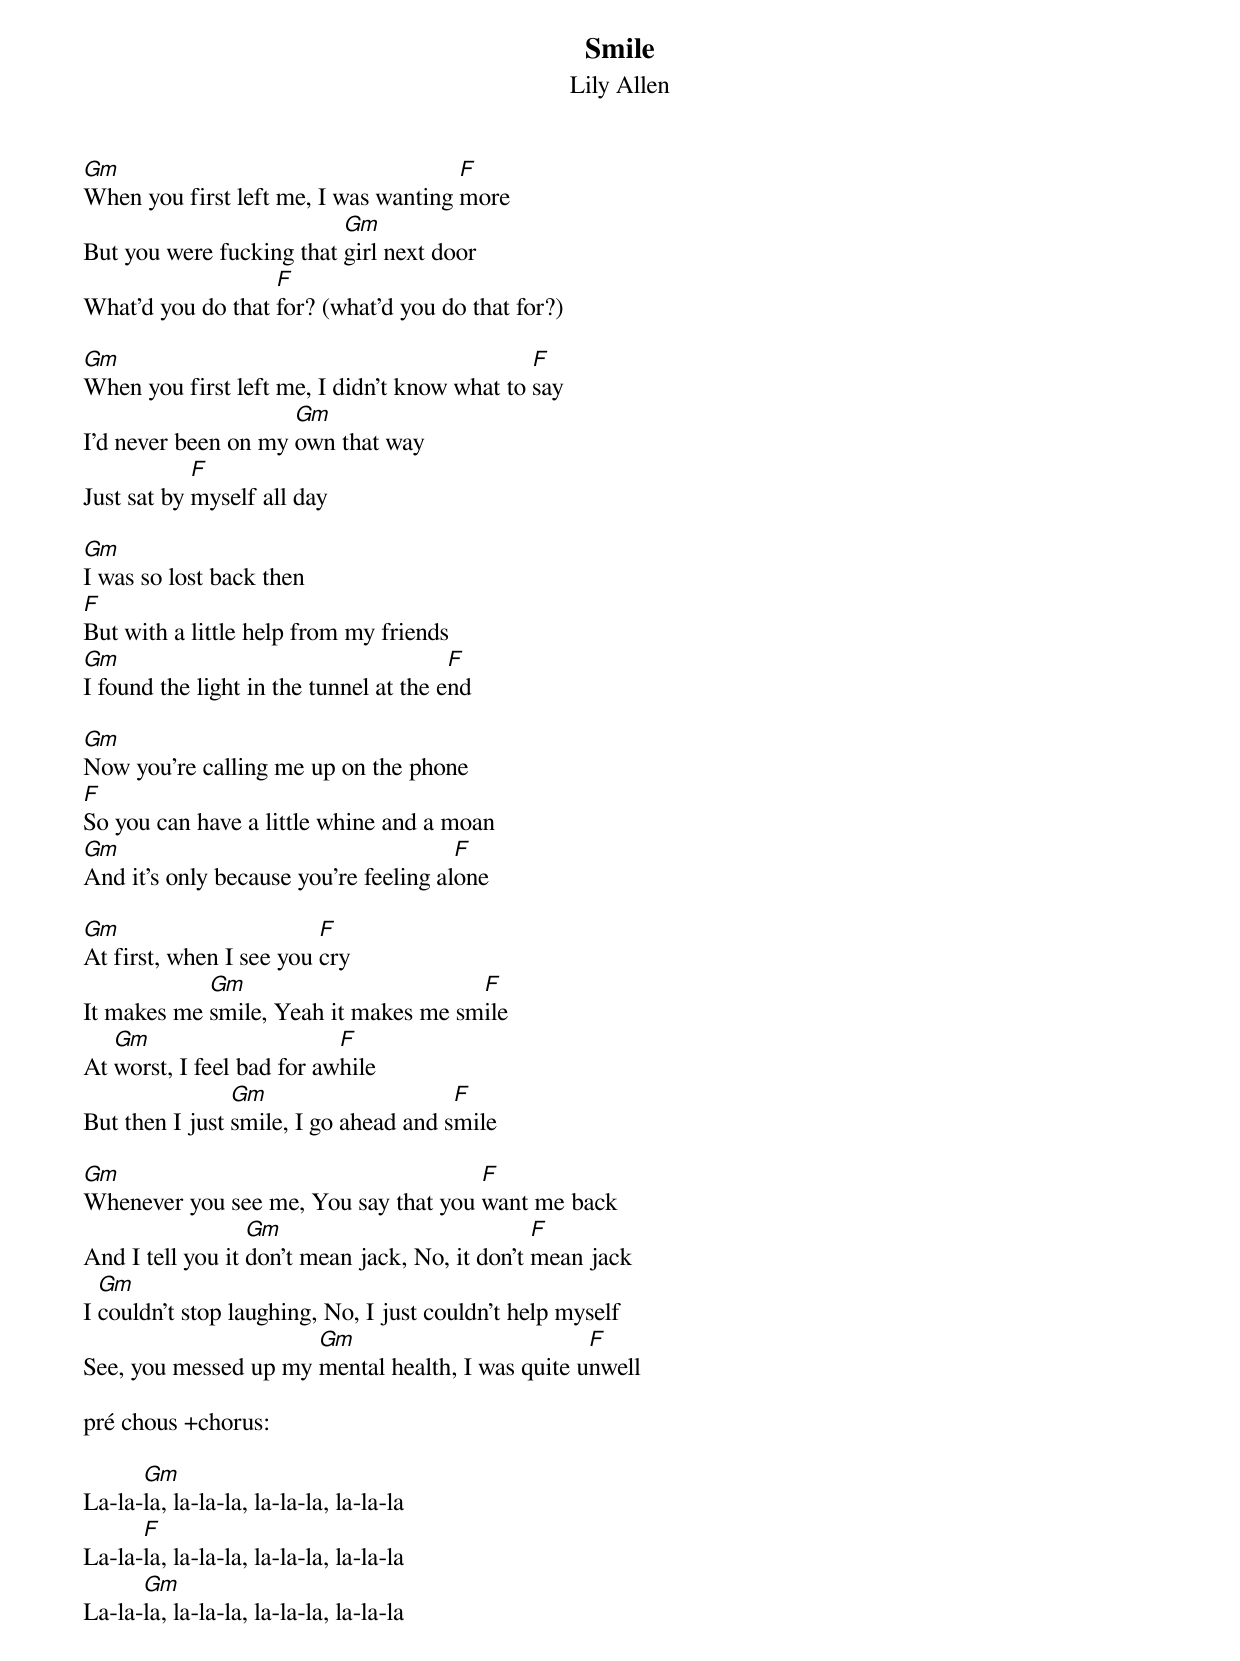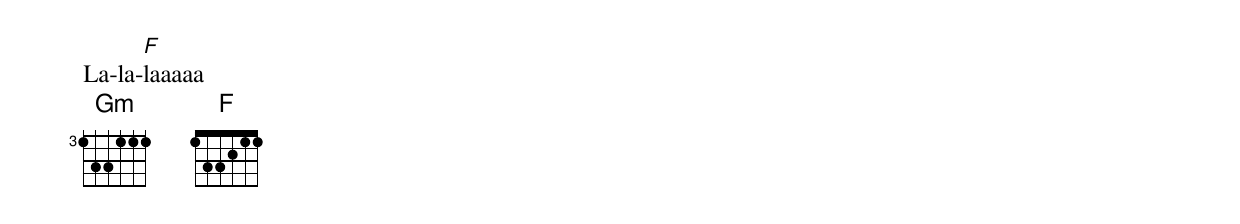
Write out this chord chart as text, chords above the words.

Smile
Lily Allen

Gm                                    F
When you first left me, I was wanting more
                          Gm
But you were fucking that girl next door
                   F
What'd you do that for? (what'd you do that for?)

Gm                                            F
When you first left me, I didn't know what to say
                     Gm
I'd never been on my own that way
            F
Just sat by myself all day

Gm
I was so lost back then
F
But with a little help from my friends
Gm                                      F
I found the light in the tunnel at the end

Gm
Now you're calling me up on the phone
F
So you can have a little whine and a moan
Gm                                     F
And it's only because you're feeling alone

Gm                       F
At first, when I see you cry
            Gm                        F
It makes me smile, Yeah it makes me smile
   Gm                      F
At worst, I feel bad for awhile
                Gm                     F
But then I just smile, I go ahead and smile

Gm                                    F
Whenever you see me, You say that you want me back
                  Gm                            F
And I tell you it don't mean jack, No, it don't mean jack
  Gm
I couldn't stop laughing, No, I just couldn't help myself
                      Gm                          F
See, you messed up my mental health, I was quite unwell

pré chous +chorus:

      Gm
La-la-la, la-la-la, la-la-la, la-la-la
      F
La-la-la, la-la-la, la-la-la, la-la-la
      Gm
La-la-la, la-la-la, la-la-la, la-la-la
      F
La-la-laaaaa
